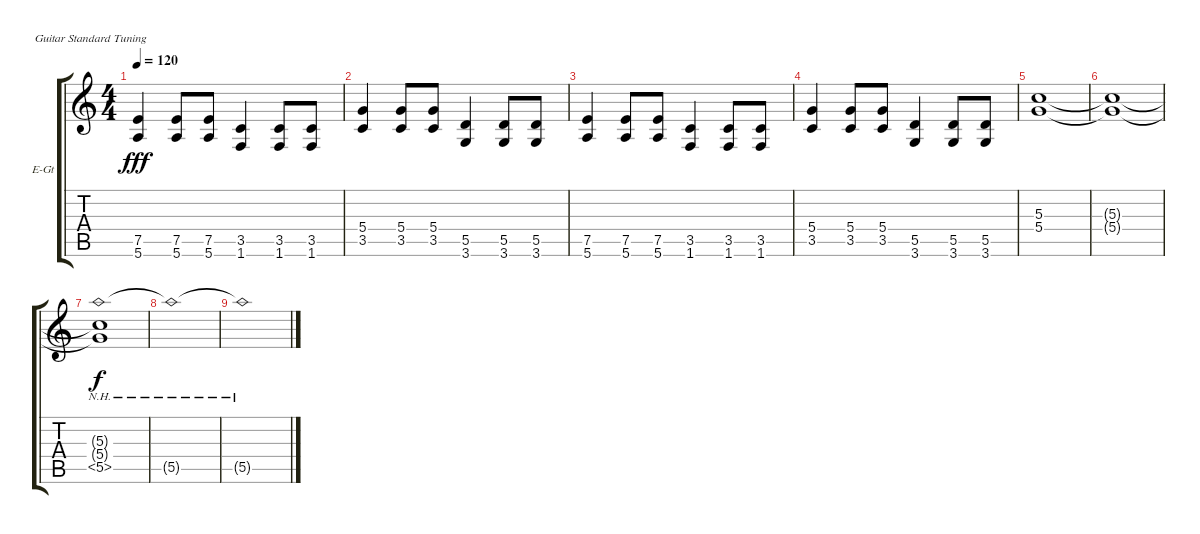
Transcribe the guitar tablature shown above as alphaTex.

\defaultSystemsLayout 4
\bracketExtendMode groupsimilarinstruments
\firstSystemTrackNameOrientation horizontal
\otherSystemsTrackNameOrientation horizontal
\track ("Noize MC" "E-Gt") {instrument distortionguitar}
\staff {score tabs}
\tuning (E4 B3 G3 D3 A2 E2)
\ts (4 4)
\tempo 120
\clef g2
\ks c
(5.6 7.5).4{dy fff} (5.6 7.5).8 (5.6 7.5).8 (1.6 3.5).4 (1.6 3.5).8 (1.6 3.5).8 |
(3.5 5.4).4 (3.5 5.4).8 (3.5 5.4).8 (5.5 3.6).4 (5.5 3.6).8 (5.5 3.6).8 |
(5.6 7.5).4 (5.6 7.5).8 (5.6 7.5).8 (1.6 3.5).4 (1.6 3.5).8 (1.6 3.5).8 |
(3.5 5.4).4 (3.5 5.4).8 (3.5 5.4).8 (5.5 3.6).4 (5.5 3.6).8 (5.5 3.6).8 |
(5.4 5.3).1 |
(5.3{t} 5.4{t}).1 |
(5.5{nh} 5.3{t} 5.4{t}).1{dy f} |
5.5{nh t}.1 |
5.5{nh t}.1
